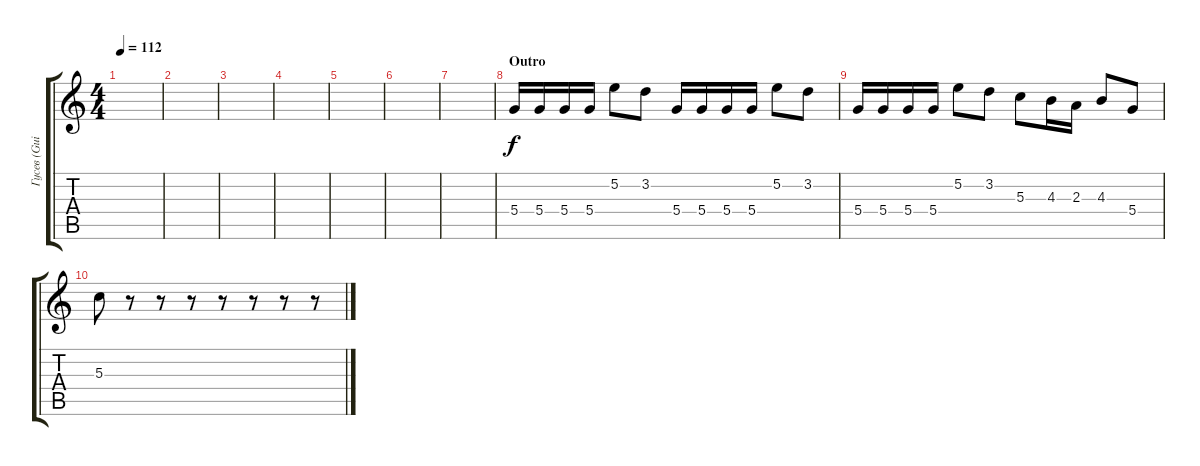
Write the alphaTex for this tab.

\track ("Гусев (Guitar 2)" "Гусев (Gui") {instrument distortionguitar}
\staff {score tabs}
\tuning (E4 B3 G3 D3 A2 E2) {hide}
\ts (4 4)
\tempo 112
\clef g2
\ks c
|
|
|
|
|
|
|
\section ("" "Outro")
5.4.16{instrument distortionguitar} 5.4.16 5.4.16 5.4.16 5.2.8 3.2.8 5.4.16 5.4.16 5.4.16 5.4.16 5.2.8 3.2.8 |
5.4.16 5.4.16 5.4.16 5.4.16 5.2.8 3.2.8 5.3.8 4.3.16 2.3.16 4.3.8 5.4.8 |
5.3.8 r.8 r.8 r.8 r.8 r.8 r.8 r.8
